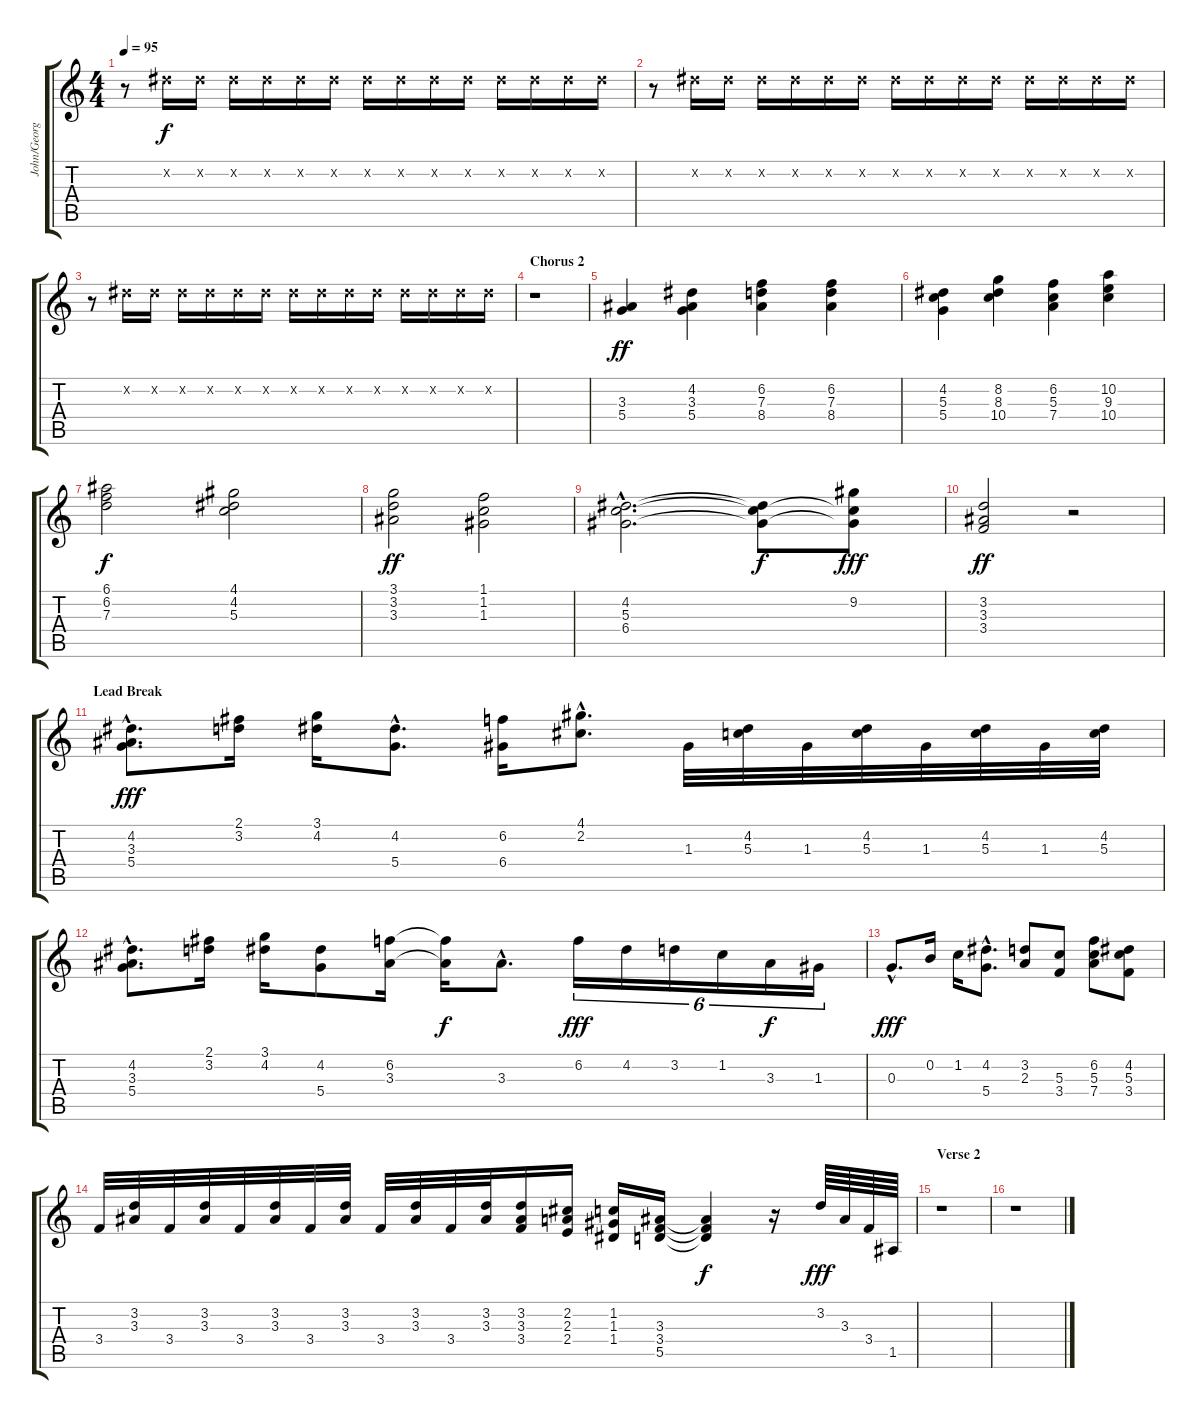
\track ("John/George" "John/Georg") {instrument acousticguitarsteel}
\staff {score tabs}
\tuning (E4 B3 G3 D3 A2 E2) {hide}
\ts (4 4)
\tempo 95
\clef g2
\ks c
r.8{dy f} 4.2{x}.16 4.2{x}.16 4.2{x}.16 4.2{x}.16 4.2{x}.16 4.2{x}.16 4.2{x}.16 4.2{x}.16 4.2{x}.16 4.2{x}.16 4.2{x}.16 4.2{x}.16 4.2{x}.16 4.2{x}.16 |
r.8 4.2{x}.16 4.2{x}.16 4.2{x}.16 4.2{x}.16 4.2{x}.16 4.2{x}.16 4.2{x}.16 4.2{x}.16 4.2{x}.16 4.2{x}.16 4.2{x}.16 4.2{x}.16 4.2{x}.16 4.2{x}.16 |
r.8 4.2{x}.16 4.2{x}.16 4.2{x}.16 4.2{x}.16 4.2{x}.16 4.2{x}.16 4.2{x}.16 4.2{x}.16 4.2{x}.16 4.2{x}.16 4.2{x}.16 4.2{x}.16 4.2{x}.16 4.2{x}.16 |
\section ("" "Chorus 2")
r.1 |
(3.3 5.4).4{dy ff instrument choiraahs} (4.2 3.3 5.4).4 (6.2 7.3 8.4).4 (6.2 7.3 8.4).4 |
(4.2 5.3 5.4).4 (8.2 8.3 10.4).4 (6.2 5.3 7.4).4 (10.2 9.3 10.4).4 |
(6.1 6.2 7.3).2{dy f} (4.1 4.2 5.3).2 |
(3.1 3.2 3.3).2{dy ff} (1.1 1.2 1.3).2 |
(4.2{hac} 5.3{hac} 6.4{hac}).2{d} (4.2{t} 5.3{t} 6.4{t}).8{dy f} (9.2 5.3{t} 6.4{t}).8{dy fff} |
(3.2 3.3 3.4).2{dy ff} r.2 |
\section ("" "Lead Break")
(4.2{hac} 3.3{hac} 5.4{hac}).8{d dy fff volume 16 instrument honkytonkpiano} (2.1 3.2).16 (3.1 4.2).16 (4.2{hac} 5.4{hac}).8{d} (6.2 6.4).16 (4.1{hac} 2.2{hac}).8{d} 1.3.32 (4.2 5.3).32 1.3.32 (4.2 5.3).32 1.3.32 (4.2 5.3).32 1.3.32 (4.2 5.3).32 |
(4.2{hac} 3.3{hac} 5.4{hac}).8{d} (2.1 3.2).16 (3.1 4.2).16 (4.2 5.4).8 (6.2 3.3).16 (6.2{t} 3.3{t}).16{dy f} 3.3{hac}.8{d} 6.2.16{tu (6 4) dy fff} 4.2.16{tu (6 4)} 3.2.16{tu (6 4)} 1.2.16{tu (6 4)} 3.3.16{tu (6 4) dy f} 1.3.16{tu (6 4)} |
0.3{hac}.8{d dy fff} 0.2.16 1.2.16 (4.2{hac} 5.4{hac}).8{d} (3.2 2.3).8 (5.3 3.4).8 (6.2 5.3 7.4).8 (4.2 5.3 3.4).8 |
3.4.32 (3.2 3.3).32 3.4.32 (3.2 3.3).32 3.4.32 (3.2 3.3).32 3.4.32 (3.2 3.3).32 3.4.32 (3.2 3.3).32 3.4.32 (3.2 3.3).32 (3.2 3.3 3.4).16 (2.2 2.3 2.4).16 (1.2 1.3 1.4).16 (3.3 3.4 5.5).16 (3.3{t} 3.4{t} 5.5{t}).4{dy f} r.16 3.2.64{dy fff} 3.3.64 3.4.64 1.5.64 |
\section ("" "Verse 2")
r.1 |
r.1
